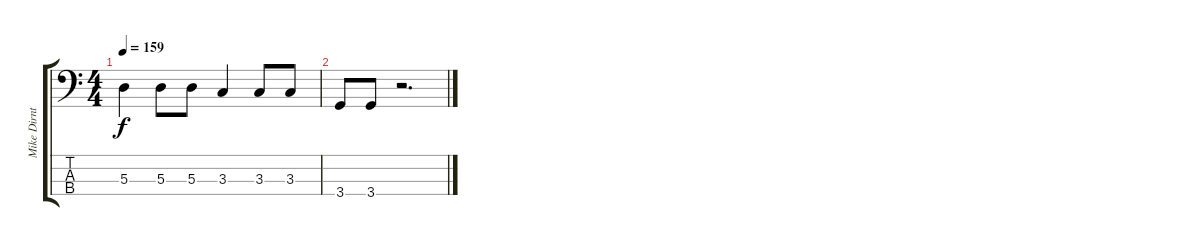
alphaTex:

\track ("Mike Dirnt" "Mike Dirnt") {instrument electricbassfinger}
\staff {score tabs}
\tuning (G2 D2 A1 E1) {hide}
\ts (4 4)
\tempo 159
\clef f4
\ks c
5.3.4{dy f} 5.3.8 5.3.8 3.3.4 3.3.8 3.3.8 |
3.4.8 3.4.8 r.2{d}
